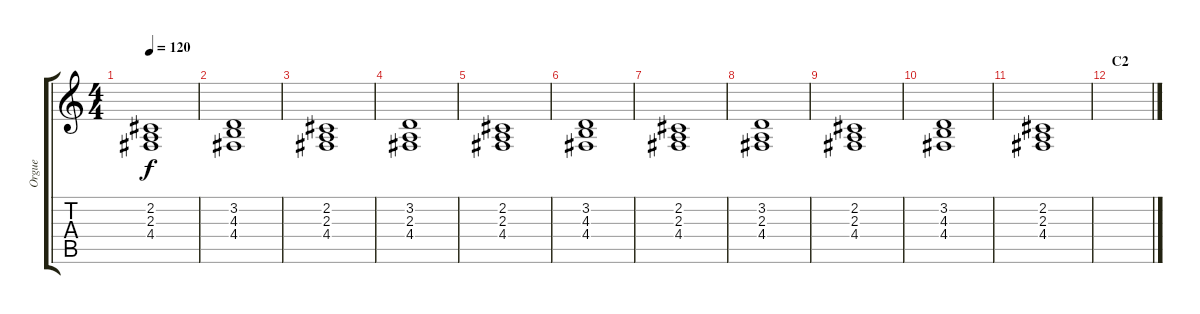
\track ("Orgue" "Orgue") {instrument rockorgan}
\staff {score tabs}
\tuning (E4 B3 G3 D3 A2 E2) {hide}
\ts (4 4)
\tempo 120
\clef g2
\ks c
(2.2 2.3 4.4).1{dy f} |
(3.2 4.3 4.4).1 |
(2.2 2.3 4.4).1 |
(3.2 2.3 4.4).1 |
(2.2 2.3 4.4).1 |
(3.2 4.3 4.4).1 |
(2.2 2.3 4.4).1 |
(3.2 2.3 4.4).1 |
(2.2 2.3 4.4).1 |
(3.2 4.3 4.4).1 |
(2.2 2.3 4.4).1 |
\section ("" "C2")
